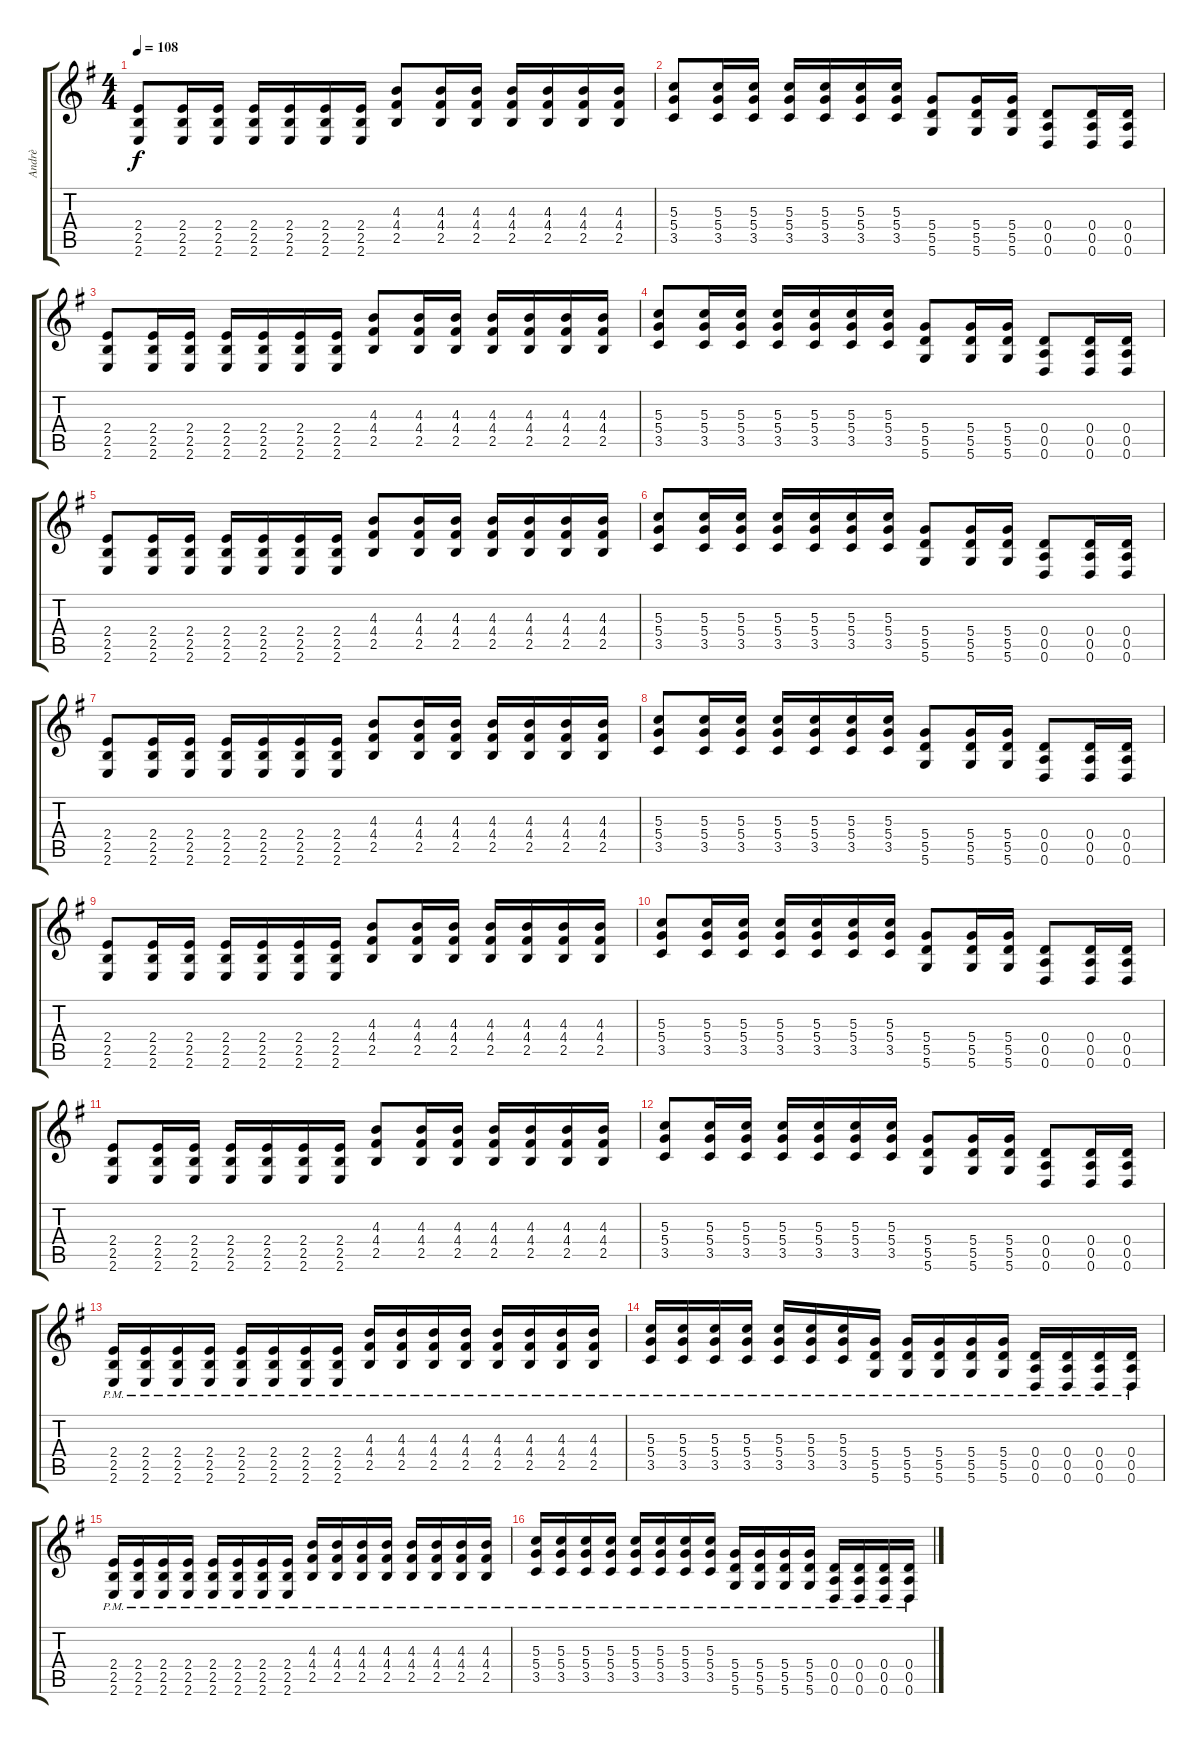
\track ("Andrè" "Andrè") {instrument distortionguitar}
\staff {score tabs}
\tuning (E4 B3 G3 D3 A2 D2) {hide}
\ts (4 4)
\tempo 108
\clef g2
\ks g
(2.4 2.5 2.6).8{dy f} (2.4 2.5 2.6).16 (2.4 2.5 2.6).16 (2.4 2.5 2.6).16 (2.4 2.5 2.6).16 (2.4 2.5 2.6).16 (2.4 2.5 2.6).16 (4.3 4.4 2.5).8 (4.3 4.4 2.5).16 (4.3 4.4 2.5).16 (4.3 4.4 2.5).16 (4.3 4.4 2.5).16 (4.3 4.4 2.5).16 (4.3 4.4 2.5).16 |
(5.3 5.4 3.5).8 (5.3 5.4 3.5).16 (5.3 5.4 3.5).16 (5.3 5.4 3.5).16 (5.3 5.4 3.5).16 (5.3 5.4 3.5).16 (5.3 5.4 3.5).16 (5.4 5.5 5.6).8 (5.4 5.5 5.6).16 (5.4 5.5 5.6).16 (0.4 0.5 0.6).8 (0.4 0.5 0.6).16 (0.4 0.5 0.6).16 |
(2.4 2.5 2.6).8 (2.4 2.5 2.6).16 (2.4 2.5 2.6).16 (2.4 2.5 2.6).16 (2.4 2.5 2.6).16 (2.4 2.5 2.6).16 (2.4 2.5 2.6).16 (4.3 4.4 2.5).8 (4.3 4.4 2.5).16 (4.3 4.4 2.5).16 (4.3 4.4 2.5).16 (4.3 4.4 2.5).16 (4.3 4.4 2.5).16 (4.3 4.4 2.5).16 |
(5.3 5.4 3.5).8 (5.3 5.4 3.5).16 (5.3 5.4 3.5).16 (5.3 5.4 3.5).16 (5.3 5.4 3.5).16 (5.3 5.4 3.5).16 (5.3 5.4 3.5).16 (5.4 5.5 5.6).8 (5.4 5.5 5.6).16 (5.4 5.5 5.6).16 (0.4 0.5 0.6).8 (0.4 0.5 0.6).16 (0.4 0.5 0.6).16 |
(2.4 2.5 2.6).8 (2.4 2.5 2.6).16 (2.4 2.5 2.6).16 (2.4 2.5 2.6).16 (2.4 2.5 2.6).16 (2.4 2.5 2.6).16 (2.4 2.5 2.6).16 (4.3 4.4 2.5).8 (4.3 4.4 2.5).16 (4.3 4.4 2.5).16 (4.3 4.4 2.5).16 (4.3 4.4 2.5).16 (4.3 4.4 2.5).16 (4.3 4.4 2.5).16 |
(5.3 5.4 3.5).8 (5.3 5.4 3.5).16 (5.3 5.4 3.5).16 (5.3 5.4 3.5).16 (5.3 5.4 3.5).16 (5.3 5.4 3.5).16 (5.3 5.4 3.5).16 (5.4 5.5 5.6).8 (5.4 5.5 5.6).16 (5.4 5.5 5.6).16 (0.4 0.5 0.6).8 (0.4 0.5 0.6).16 (0.4 0.5 0.6).16 |
(2.4 2.5 2.6).8 (2.4 2.5 2.6).16 (2.4 2.5 2.6).16 (2.4 2.5 2.6).16 (2.4 2.5 2.6).16 (2.4 2.5 2.6).16 (2.4 2.5 2.6).16 (4.3 4.4 2.5).8 (4.3 4.4 2.5).16 (4.3 4.4 2.5).16 (4.3 4.4 2.5).16 (4.3 4.4 2.5).16 (4.3 4.4 2.5).16 (4.3 4.4 2.5).16 |
(5.3 5.4 3.5).8 (5.3 5.4 3.5).16 (5.3 5.4 3.5).16 (5.3 5.4 3.5).16 (5.3 5.4 3.5).16 (5.3 5.4 3.5).16 (5.3 5.4 3.5).16 (5.4 5.5 5.6).8 (5.4 5.5 5.6).16 (5.4 5.5 5.6).16 (0.4 0.5 0.6).8 (0.4 0.5 0.6).16 (0.4 0.5 0.6).16 |
(2.4 2.5 2.6).8 (2.4 2.5 2.6).16 (2.4 2.5 2.6).16 (2.4 2.5 2.6).16 (2.4 2.5 2.6).16 (2.4 2.5 2.6).16 (2.4 2.5 2.6).16 (4.3 4.4 2.5).8 (4.3 4.4 2.5).16 (4.3 4.4 2.5).16 (4.3 4.4 2.5).16 (4.3 4.4 2.5).16 (4.3 4.4 2.5).16 (4.3 4.4 2.5).16 |
(5.3 5.4 3.5).8 (5.3 5.4 3.5).16 (5.3 5.4 3.5).16 (5.3 5.4 3.5).16 (5.3 5.4 3.5).16 (5.3 5.4 3.5).16 (5.3 5.4 3.5).16 (5.4 5.5 5.6).8 (5.4 5.5 5.6).16 (5.4 5.5 5.6).16 (0.4 0.5 0.6).8 (0.4 0.5 0.6).16 (0.4 0.5 0.6).16 |
(2.4 2.5 2.6).8 (2.4 2.5 2.6).16 (2.4 2.5 2.6).16 (2.4 2.5 2.6).16 (2.4 2.5 2.6).16 (2.4 2.5 2.6).16 (2.4 2.5 2.6).16 (4.3 4.4 2.5).8 (4.3 4.4 2.5).16 (4.3 4.4 2.5).16 (4.3 4.4 2.5).16 (4.3 4.4 2.5).16 (4.3 4.4 2.5).16 (4.3 4.4 2.5).16 |
(5.3 5.4 3.5).8 (5.3 5.4 3.5).16 (5.3 5.4 3.5).16 (5.3 5.4 3.5).16 (5.3 5.4 3.5).16 (5.3 5.4 3.5).16 (5.3 5.4 3.5).16 (5.4 5.5 5.6).8 (5.4 5.5 5.6).16 (5.4 5.5 5.6).16 (0.4 0.5 0.6).8 (0.4 0.5 0.6).16 (0.4 0.5 0.6).16 |
(2.4{pm} 2.5{pm} 2.6{pm}).16 (2.4{pm} 2.5{pm} 2.6{pm}).16 (2.4{pm} 2.5{pm} 2.6{pm}).16 (2.4{pm} 2.5{pm} 2.6{pm}).16 (2.4{pm} 2.5{pm} 2.6{pm}).16 (2.4{pm} 2.5{pm} 2.6{pm}).16 (2.4{pm} 2.5{pm} 2.6{pm}).16 (2.4{pm} 2.5{pm} 2.6{pm}).16 (4.3{pm} 4.4{pm} 2.5{pm}).16 (4.3{pm} 4.4{pm} 2.5{pm}).16 (4.3{pm} 4.4{pm} 2.5{pm}).16 (4.3{pm} 4.4{pm} 2.5{pm}).16 (4.3{pm} 4.4{pm} 2.5{pm}).16 (4.3{pm} 4.4{pm} 2.5{pm}).16 (4.3{pm} 4.4{pm} 2.5{pm}).16 (4.3{pm} 4.4{pm} 2.5{pm}).16 |
(5.3{pm} 5.4{pm} 3.5{pm}).16 (5.3{pm} 5.4{pm} 3.5{pm}).16 (5.3{pm} 5.4{pm} 3.5{pm}).16 (5.3{pm} 5.4{pm} 3.5{pm}).16 (5.3{pm} 5.4{pm} 3.5{pm}).16 (5.3{pm} 5.4{pm} 3.5{pm}).16 (5.3{pm} 5.4{pm} 3.5{pm}).16 (5.4{pm} 5.5{pm} 5.6).16 (5.4{pm} 5.5{pm} 5.6).16 (5.4{pm} 5.5{pm} 5.6).16 (5.4{pm} 5.5{pm} 5.6).16 (5.4{pm} 5.5{pm} 5.6).16 (0.4{pm} 0.5{pm} 0.6).16 (0.4{pm} 0.5{pm} 0.6).16 (0.4{pm} 0.5{pm} 0.6).16 (0.4{pm} 0.5{pm} 0.6).16 |
(2.4{pm} 2.5{pm} 2.6{pm}).16 (2.4{pm} 2.5{pm} 2.6{pm}).16 (2.4{pm} 2.5{pm} 2.6{pm}).16 (2.4{pm} 2.5{pm} 2.6{pm}).16 (2.4{pm} 2.5{pm} 2.6{pm}).16 (2.4{pm} 2.5{pm} 2.6{pm}).16 (2.4{pm} 2.5{pm} 2.6{pm}).16 (2.4{pm} 2.5{pm} 2.6{pm}).16 (4.3{pm} 4.4{pm} 2.5{pm}).16 (4.3{pm} 4.4{pm} 2.5{pm}).16 (4.3{pm} 4.4{pm} 2.5{pm}).16 (4.3{pm} 4.4{pm} 2.5{pm}).16 (4.3{pm} 4.4{pm} 2.5{pm}).16 (4.3{pm} 4.4{pm} 2.5{pm}).16 (4.3{pm} 4.4{pm} 2.5{pm}).16 (4.3{pm} 4.4{pm} 2.5{pm}).16 |
(5.3{pm} 5.4{pm} 3.5{pm}).16 (5.3{pm} 5.4{pm} 3.5{pm}).16 (5.3{pm} 5.4{pm} 3.5{pm}).16 (5.3{pm} 5.4{pm} 3.5{pm}).16 (5.3{pm} 5.4{pm} 3.5{pm}).16 (5.3{pm} 5.4{pm} 3.5{pm}).16 (5.3{pm} 5.4{pm} 3.5{pm}).16 (5.3{pm} 5.4{pm} 3.5{pm}).16 (5.4{pm} 5.5{pm} 5.6).16 (5.4{pm} 5.5{pm} 5.6).16 (5.4{pm} 5.5{pm} 5.6).16 (5.4{pm} 5.5{pm} 5.6).16 (0.4{pm} 0.5{pm} 0.6).16 (0.4{pm} 0.5{pm} 0.6).16 (0.4{pm} 0.5{pm} 0.6).16 (0.4{pm} 0.5{pm} 0.6).16
